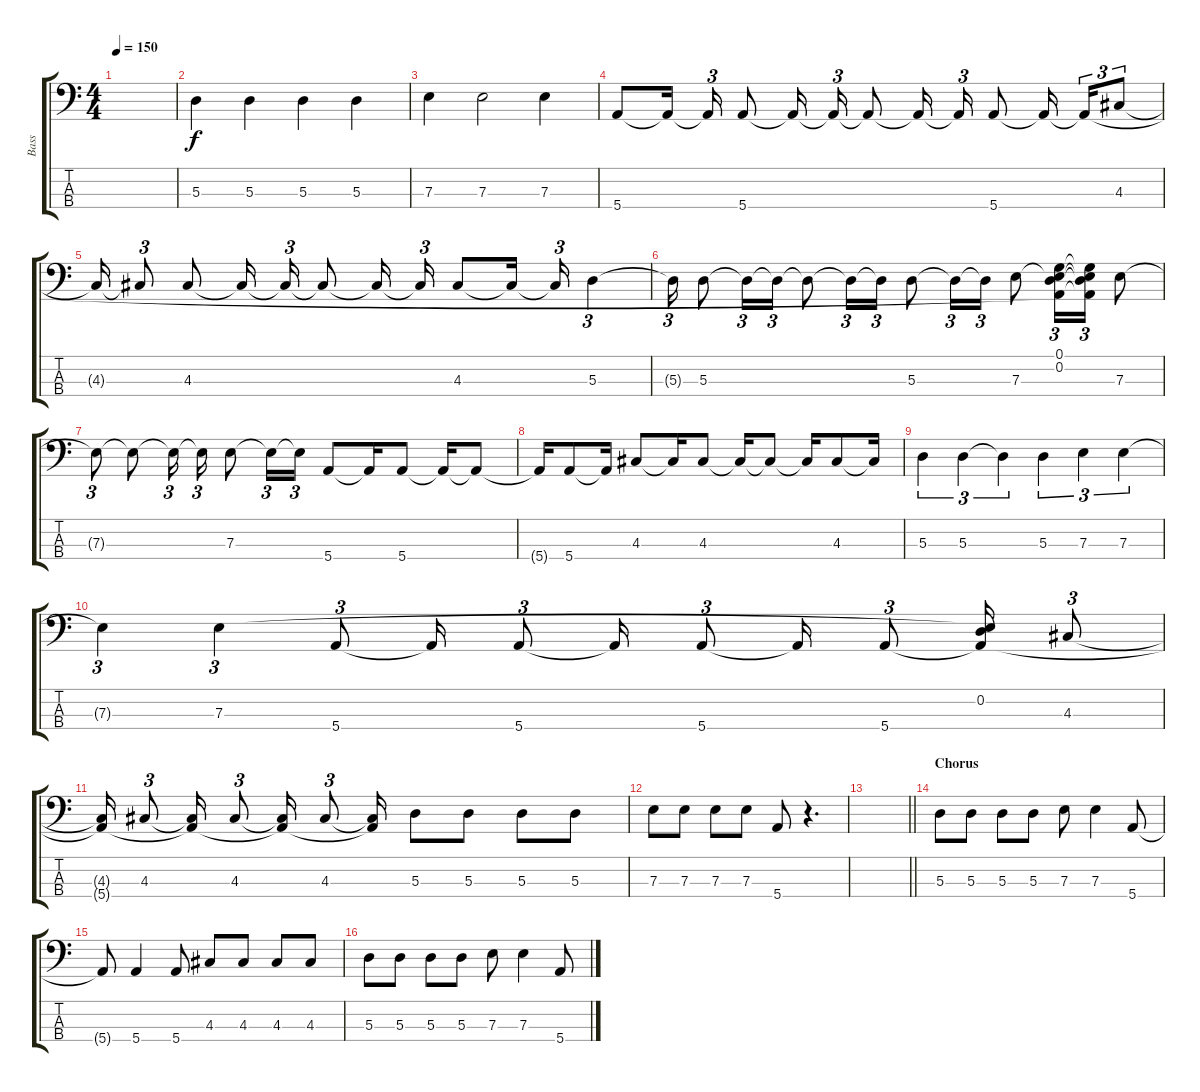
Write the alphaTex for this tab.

\track ("Bass" "Bass") {instrument electricbassfinger}
\staff {score tabs}
\tuning (G2 D2 A1 E1) {hide}
\ts (4 4)
\tempo 150
\clef f4
\ks c
|
5.3.4 5.3.4 5.3.4 5.3.4 |
7.3.4 7.3.2 7.3.4 |
5.4.8 5.4{t}.16{beam splitsecondary} 5.4{t}.16{tu (3 2)} 5.4.8 5.4{t}.16{beam splitsecondary} 5.4{t}.16{tu (3 2)} 5.4{t}.8 5.4{t}.16{beam splitsecondary} 5.4{t}.16{tu (3 2)} 5.4.8 5.4{t}.16{beam splitsecondary} 5.4{t}.16{tu (3 2)} 4.3.8{tu (3 2)} |
4.3{t}.16 4.3{t}.8{tu (3 2)} 4.3.8 4.3{t}.16{beam splitsecondary} 4.3{t}.16{tu (3 2)} 4.3{t}.8 4.3{t}.16{beam splitsecondary} 4.3{t}.16{tu (3 2)} 4.3.8 4.3{t}.16 4.3{t}.16{tu (3 2)} 5.3.4{tu (3 2)} |
5.3{t}.16{tu (3 2)} 5.3.8 5.3{t}.16{tu (3 2)} 5.3{t}.16{tu (3 2)} 5.3{t}.8 5.3{t}.16{tu (3 2)} 5.3{t}.16{tu (3 2)} 5.3.8 5.3{t}.16{tu (3 2)} 5.3{t}.16{tu (3 2)} 7.3.8 (0.1 0.2 7.3{t} 5.4{t}).16{tu (3 2)} (0.1{t} 0.2{t} 7.3{t} 5.4{t}).16{tu (3 2)} 7.3.8 |
7.3{t}.8{tu (3 2)} 7.3{t}.8 7.3{t}.16{tu (3 2)} 7.3{t}.16{tu (3 2)} 7.3.8 7.3{t}.16{tu (3 2)} 7.3{t}.16{tu (3 2)} 5.4.8 5.4{t}.16 5.4.8 5.4{t}.16 5.4{t}.8 |
5.4{t}.16 5.4.8 5.4{t}.16 4.3.8 4.3{t}.16 4.3.8 4.3{t}.16 4.3{t}.8 4.3{t}.16 4.3.8 4.3{t}.16 |
5.3.4{tu (3 2)} 5.3.4{tu (3 2)} 5.3{t}.4{tu (3 2)} 5.3.4{tu (3 2)} 7.3.4{tu (3 2)} 7.3.4{tu (3 2)} |
7.3{t}.4{tu (3 2)} 7.3.4{tu (3 2)} 5.4.8{tu (3 2)} 5.4{t}.16 5.4.8{tu (3 2)} 5.4{t}.16 5.4.8{tu (3 2)} 5.4{t}.16 5.4.8{tu (3 2)} (0.2 7.3{t} 5.4{t}).16 4.3.8{tu (3 2)} |
(4.3{t} 5.4{t}).16 4.3.8{tu (3 2)} (4.3{t} 5.4{t}).16 4.3.8{tu (3 2)} (4.3{t} 5.4{t}).16 4.3.8{tu (3 2)} (4.3{t} 5.4{t}).16 5.3.8 5.3.8 5.3.8 5.3.8 |
7.3.8 7.3.8 7.3.8 7.3.8 5.4.8 r.4{d} |
\barLineRight lightlight
|
\section ("" "Chorus")
5.3.8 5.3.8 5.3.8 5.3.8 7.3.8 7.3.4 5.4.8 |
5.4{t}.8 5.4.4 5.4.8 4.3.8 4.3.8 4.3.8 4.3.8 |
5.3.8 5.3.8 5.3.8 5.3.8 7.3.8 7.3.4 5.4.8
